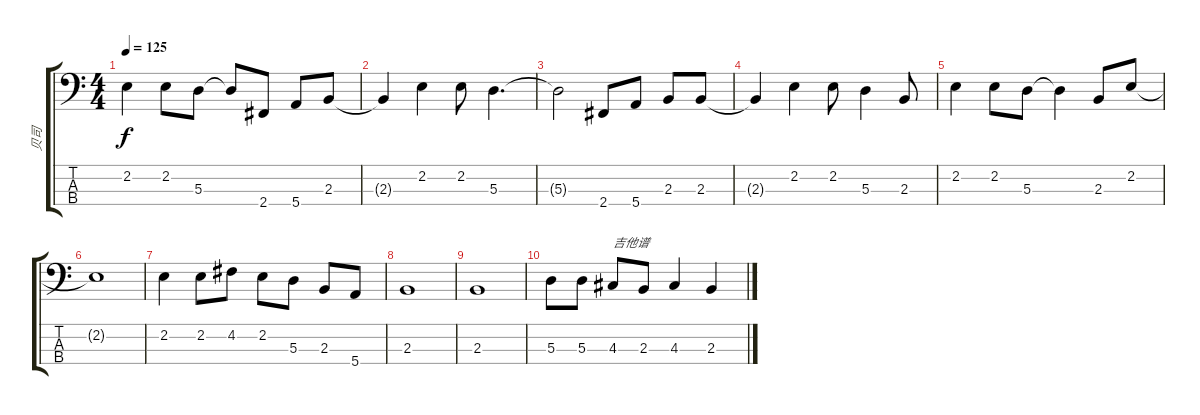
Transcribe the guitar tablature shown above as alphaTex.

\track ("贝司" "贝司") {instrument electricbassfinger}
\staff {score tabs}
\tuning (G2 D2 A1 E1) {hide}
\ts (4 4)
\tempo 125
\clef f4
\ks c
2.2.4{dy f} 2.2.8 5.3.8 5.3{t}.8 2.4.8 5.4.8 2.3.8 |
2.3{t}.4 2.2.4 2.2.8 5.3.4{d} |
5.3{t}.2 2.4.8 5.4.8 2.3.8 2.3.8 |
2.3{t}.4 2.2.4 2.2.8 5.3.4 2.3.8 |
2.2.4 2.2.8 5.3.8 5.3{t}.4 2.3.8 2.2.8 |
2.2{t}.1 |
2.2.4 2.2.8 4.2.8 2.2.8 5.3.8 2.3.8 5.4.8 |
2.3.1 |
2.3.1 |
5.3.8 5.3.8 4.3.8{txt "吉他谱"} 2.3.8 4.3.4 2.3.4
